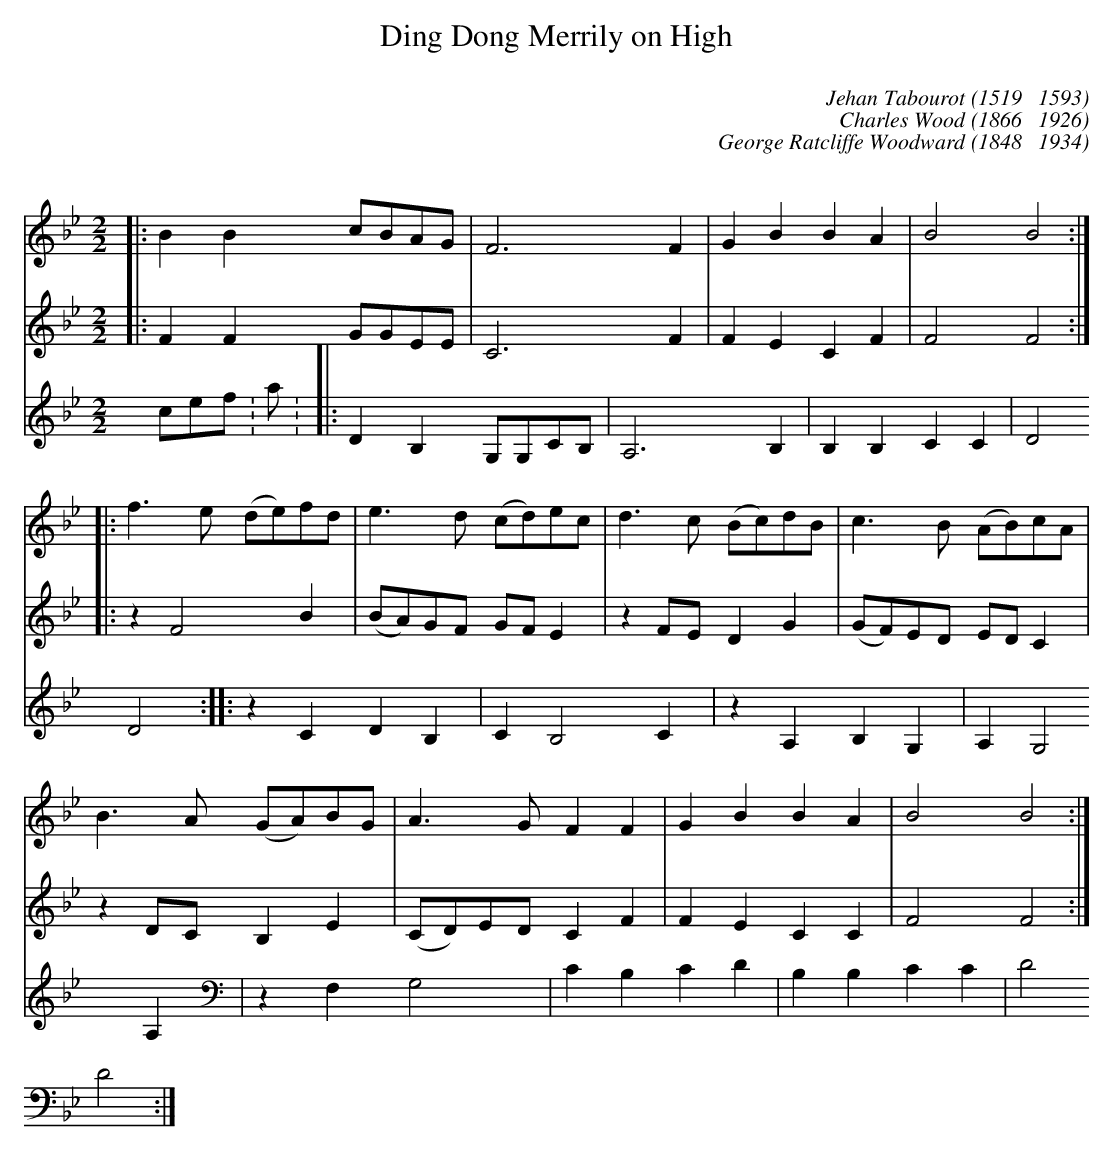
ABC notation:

X:1
C:
T:Ding Dong Merrily on High
C:Jehan Tabourot (1519   1593)
C:Charles Wood (1866   1926)
C:George Ratcliffe Woodward (1848   1934)
C:
M:2/2
L:1/8
K:Bbmaj
V:1
|: B2B2 cBAG | F6F2 | G2B2 B2A2 | B4 B4 :|
|: f2>e2 (de)fd | e2>d2 (cd)ec | d2>c2 (Bc)dB | c2>B2 (AB)cA |
B2>A2 (GA)BG | A2>G2 F2F2 | G2B2 B2A2 | B4 B4 :|
V:2
|: F2F2 GGEE | C6F2 | F2E2 C2F2 | F4F4 :|
|: z2F4B2 | (BA)GF GFE2 | z2FE D2G2 | (GF)ED EDC2 |
z2DC B,2E2 | (CD)ED C2F2 | F2E2 C2C2 | F4 F4 :|
V:3
clef: soprano:
|: D2B,2 G,G,CB, | A,6B,2  | B,2B,2 C2C2 | D4D4 :|
|: z2C2 D2B,2 | C2B,4C2 | z2A,2 B,2G,2 | A,2G,4A,2 |
z2F,2 G,4 | C2B,2 C2D2 | B,2B,2 C2C2 | D4 D4 :|
